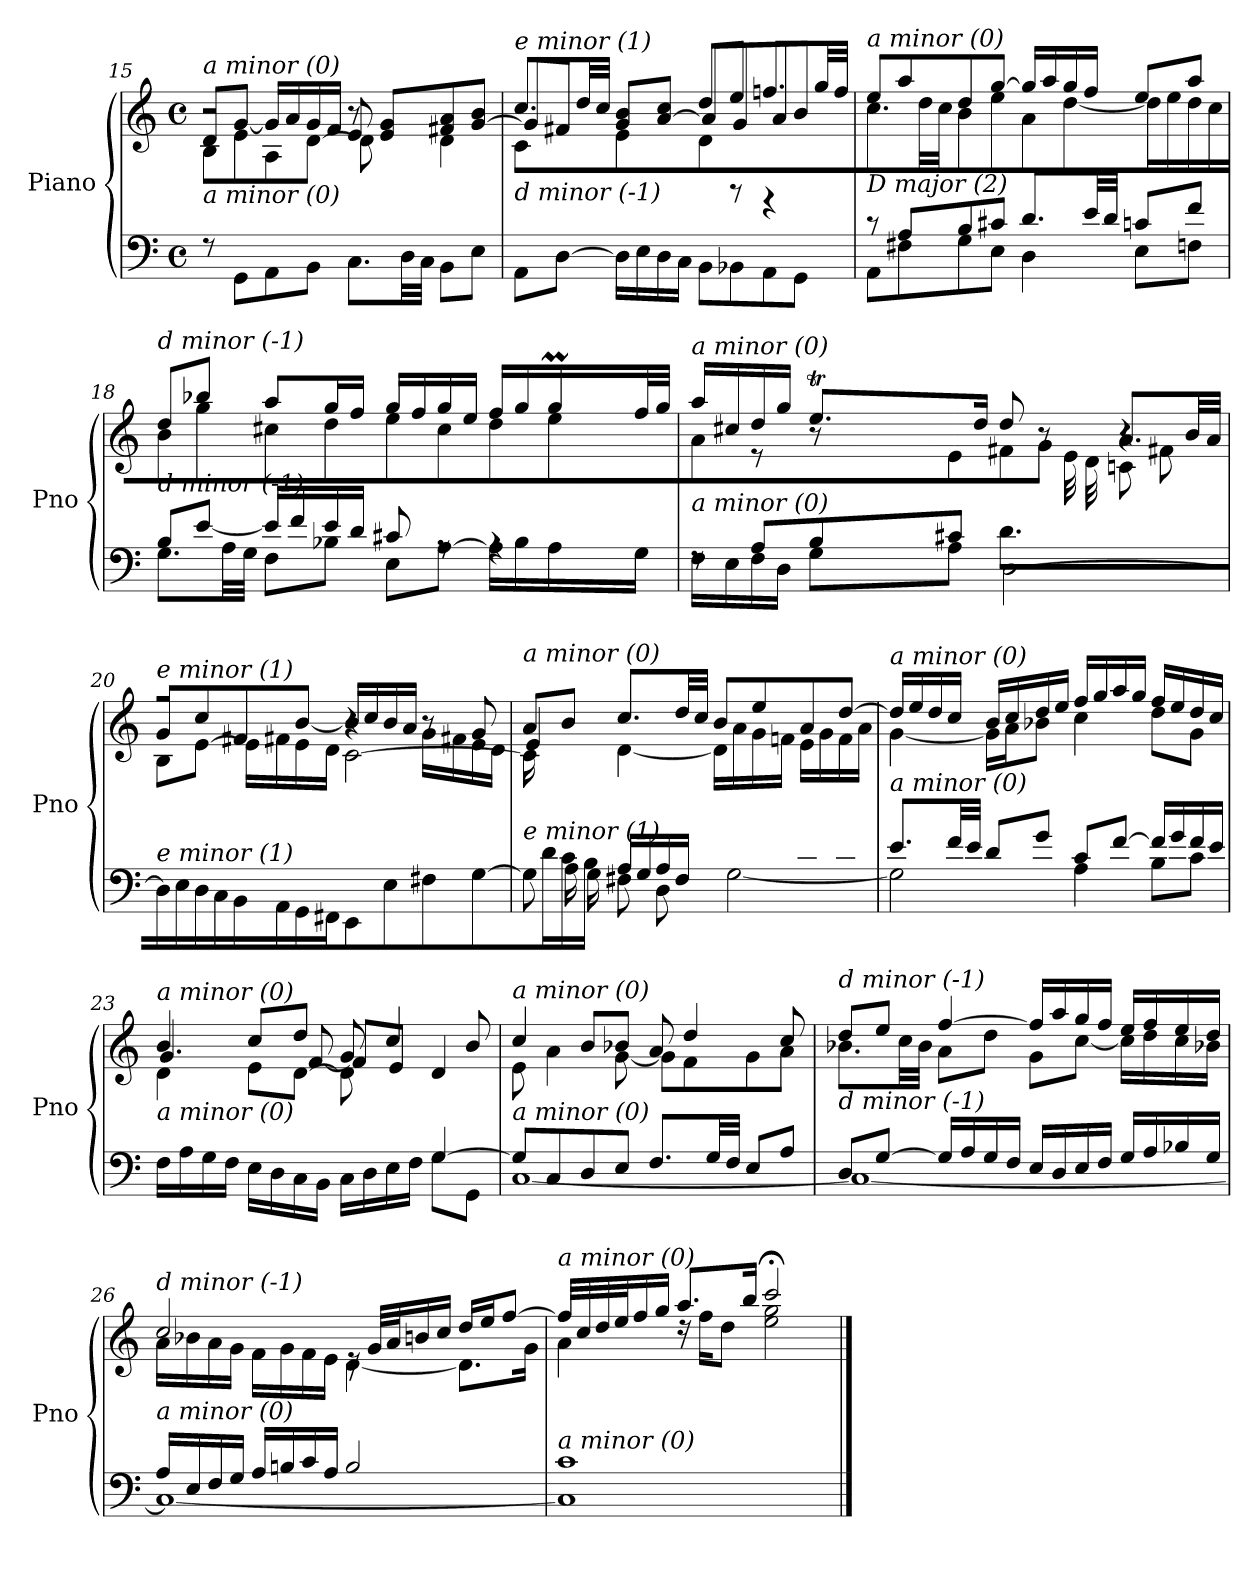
**kern	**kern
*part1	*part1
*staff2	*staff1
*I"Piano	*
*I'Pno	*
*clefF4	*clefG2
*k[]	*k[]
*M4/4	*M4/4
*met(c)	*met(c)
=15	=15
*^	*^
*	*^	*	*^
!	!	!	!LO:TX:i:t=a minor (0)	!	!
!LO:TX:i:t=a minor (0)	!	!	!	!	!
2ryy	2ryy	8rF	2r	8d/L	8B\L
.	.	8GG\L	.	[8g/J	8e\
.	.	8AA\	.	16g/LL]	8A\
.	.	.	.	16a/	.
.	.	8BB\J	.	16g/	[8d\J
.	.	.	.	16f/JJ	.
8ryy	8ryy	8.C\L	8r	8e/	8d\L]
4.ryy	8G/J	.	8e/ 8g/L	4.ryy	8ryy
.	.	32D\LL	.	.	.
.	.	32C\JJJ	.	.	.
.	4ryy	8BB\L	8f#X/ 8a/	.	4d\
.	.	8E\J	[8g/ 8b/J	.	.
!!LO:PB:g=z	!!	!!
=16	=16	=16	=16	=16	=16
!	!	!	!LO:TX:i:t=e minor (1)	!	!
!LO:TX:i:t=d minor (-1)	!	!	!	!	!
4ryy	8ryy	8AA\L	8.cc/L	8g/L]	8c\L
.	8A/J	[8D\J	.	8f#X/J	8ryy
.	.	.	32dd/LL	.	.
.	.	.	32cc/JJJ	.	.
4ryy	4.ryy	16D\LL]	8g/ 8b/L	4ryy	4e\
.	.	16E\	.	.	.
.	.	16D\	[8a/ 8cc/J	.	.
.	.	16C\JJ	.	.	.
2ryy	.	8BB\L	8dd/L	8a/L]	8d\
.	8rb	8BB-X\	8ee/J	8g/	4.ryy
.	4rg	8AA\	8.ffn/L	8a/	.
.	.	8GG\J	.	8b/J	.
.	.	.	32gg/LL	.	.
.	.	.	32ff/JJJ	.	.
*	*v	*v	*	*	*
*	*	*	*v	*v
=17	=17	=17	=17
!	!	!LO:TX:i:t=a minor (0)	!
!LO:TX:i:t=D major (2)	!	!	!
8r	8AA\L	8ee/L	8.cc\L
8A/L	8F#X\	8aa/	.
.	.	.	32dd\LL
.	.	.	32cc\JJJ
8B/	8G\	8dd/	8b\L
8c#X/J	8E\J	[8gg/J	8ee\J
8.d/L	4D\	16gg/LL]	8a\L
.	.	16aa/	.
.	.	16gg/	[8dd\J
32e/LL	.	16ff/JJ	.
32d/JJJ	.	.	.
8cn/L	8E\L	8ee/L	16dd\LL]
.	.	.	16ee\
8f/J	8Fn\J	8aa/J	16dd\
.	.	.	16cc\JJ
=18	=18	=18	=18
*	*^	*	*^
!	!	!	!LO:TX:i:t=d minor (-1)	!	!
!LO:TX:i:t=d minor (-1)	!	!	!	!	!
2..ryy	8B/L	8.G\L	8dd/L	8b\L	2..ryy
.	[8e/J	.	8bb-X/J	8gg\	.
.	.	32A\LL	.	.	.
.	.	32G\JJJ	.	.	.
.	16e/LL]	8F\L	8aa/L	8cc#X\	.
.	16f/	.	.	.	.
.	16e/	8B-X\J	16gg/L	8dd\J	.
.	16d/JJ	.	16ff/JJ	.	.
.	8c#X/	8E\L	16gg/LL	8ee\L	.
.	.	.	16ff/	.	.
.	8rA	[8A\J	16gg/	8cc#\	.
.	.	.	16ee/JJ	.	.
.	4rA	16A\LL]	16ff/LL	8dd\	.
.	.	16B-\	16gg/	.	.
16ryy	.	16A\	16ggM/	8ee\J	64aa!yy
.	.	.	.	.	64gg!yy
.	.	.	.	.	64aa!yy
.	.	.	.	.	64gg!yy
16ryy	.	16G\JJ	32ff/L	.	16ryy
.	.	.	32gg/JJJ	.	.
!!LO:LB:g=z
=19	=19	=19	=19	=19	=19
*	*	*	*	*	*^
!	!	!	!LO:TX:i:t=a minor (0)	!	!	!
!LO:TX:i:t=a minor (0)	!	!	!	!	!	!
4ryy	8rF	16F\LL	16aa/LL	8a\	4ryy	2ryy
.	.	16E\	16cc#X/	.	.	.
.	8A/L	16F\	16dd/	8r	.	.
.	.	16D\JJ	16gg/JJ	.	.	.
8.ryy	8B/	8G\L	8.eet/L	8r	64ff!yy	.
.	.	.	.	.	64ee!yy	.
.	.	.	.	.	64ff!yy	.
.	.	.	.	.	64ee!yy	.
.	.	.	.	.	64ff!yy	.
.	.	.	.	.	16..ee!yy	.
.	8c#X/J	8A\J	.	8e\	.	.
2ryy	.	.	16dd/Jk	.	2ryy	.
.	8.d/L	[2D\	8dd/	8f#X\L	.	8.ryy
.	.	.	8r	8g\J	.	.
.	4ryy	.	.	.	.	32e\LL
.	.	.	.	.	.	32d\JJJ
.	.	.	4r	8.a/L	.	8cn\L
.	.	.	.	.	.	8f#X\J
16ryy	16ryy	.	.	32b/LL	16ryy	.
.	.	.	.	32a/JJJ	.	.
*v	*v	*v	*	*	*	*
*	*	*	*v	*v
=20	=20	=20	=20
!	!LO:TX:i:t=e minor (1)	!	!
!LO:TX:i:t=e minor (1)	!	!	!
16D\LL]	2rff	8g/L	8B\L
16E\	.	.	.
16D\	.	8cc/	[8e\J
16C\JJ	.	.	.
16BB\LL	.	8f#X/	16e\LL]
16AA\	.	.	16f#X\
16GG\	.	[8b/J	16e\
16FF#X\JJ	.	.	16d\JJ
8EE\L	4r	16b/LL]	[2c\
.	.	16cc/	.
8E\	.	16b/	.
.	.	16a/JJ	.
8F#X\	8r	16g\LL	.
.	.	16f#X\	.
[8G\J	8g/	16e\	.
.	.	16d\JJ	.
=21	=21	=21	=21
*^	*	*	*
!	!	!LO:TX:i:t=a minor (0)	!	!
!LO:TX:i:t=e minor (1)	!	!	!	!
16ryy	8G\L]	8a/L	4e/	16c\LL]
16d/	.	.	.	2...ryy
16c/	16A\L	8b/J	.	.
16B/JJ	16G\JJ	.	.	.
16A/LL	8F#X\L	8.cc/L	[4d\	.
16G/	.	.	.	.
16A/	8D\J	.	.	.
16F#/JJ	.	32dd/LL	.	.
.	.	32cc/JJJ	.	.
8G/Lyy	[2G\	8b/L	16d\LL]	.
.	.	.	16a\	.
8B/	.	8ee/	16g\	.
.	.	.	16fn\JJ	.
8c/	.	8a/	16e\LL	.
.	.	.	16g\	.
8d/J	.	[8dd/J	16f\	.
.	.	.	16a\JJ	.
*	*	*	*v	*v
!!LO:LB:g=z
=22	=22	=22	=22
!	!	!LO:TX:i:t=a minor (0)	!
!LO:TX:i:t=a minor (0)	!	!	!
8.e/L	2G\]	16dd/LL]	[4g\
.	.	16ee/	.
.	.	16dd/	.
32f/LL	.	16cc/JJ	.
32e/JJJ	.	.	.
8d/L	.	16b/LL	16g\LL]
.	.	16cc/	16a\J
8g/J	.	16dd/	8b-X\J
.	.	16ee/JJ	.
8c/L	4A\	16ff/LL	4cc\
.	.	16gg/	.
[8f/J	.	16aa/	.
.	.	16gg/JJ	.
16f/LL]	8B\L	16ff/LL	8dd\L
16g/	.	16ee/	.
16f/	8c\J	16dd/	8g\J
16e/JJ	.	16cc/JJ	.
=23	=23	=23	=23
*	*	*	*^
!	!	!LO:TX:i:t=a minor (0)	!	!
!LO:TX:i:t=a minor (0)	!	!	!	!
2ryy	16F\LL	4b/	4.g/	4d\
.	16A\	.	.	.
.	16G\	.	.	.
.	16F\JJ	.	.	.
.	16E\LL	8cc/L	.	8e\L
.	16D\	.	.	.
.	16C\	8dd/J	[8f/	[8d\J
.	16BB\JJ	.	.	.
8ryy	16C\LL	8g/	8f/L]	8d\L]
.	16D\	.	.	.
8G/J	16E\	4cc/	8e/J	4.ryy
.	16F\JJ	.	.	.
[4G/	8G\L	.	4d/	.
.	8GG\J	8b/	.	.
*	*	*	*v	*v
=24	=24	=24	=24
!	!	!LO:TX:i:t=a minor (0)	!
!LO:TX:i:t=a minor (0)	!	!	!
8G/L]	[1C	4cc/	8e\
8C/	.	.	4a\
8D/	.	8b/L	.
8E/J	.	8b-X/J	[8g\
8.F/L	.	8a/	8g\L]
.	.	4dd/	8f\
32G/LL	.	.	.
32F/JJJ	.	.	.
8E/L	.	.	8g\
8A/J	.	8cc/	8a\J
!!LO:LB:g=z	!!
=25	=25	=25	=25
!	!	!LO:TX:i:t=d minor (-1)	!
!LO:TX:i:t=d minor (-1)	!	!	!
8D/L	1C_	8dd/L	8.b-X\L
[8G/J	.	8ee/J	.
.	.	.	32cc\LL
.	.	.	32b-\JJJ
16G/LL]	.	[4ff/	8a\L
16A/	.	.	.
16G/	.	.	8dd\J
16F/JJ	.	.	.
16E/LL	.	16ff/LL]	8g\L
16D/	.	16aa/	.
16E/	.	16gg/	[8cc\J
16F/JJ	.	16ff/JJ	.
16G/LL	.	16ee/LL	16cc\LL]
16A/	.	16ff/	16dd\
16B-X/	.	16ee/	16cc\
16G/JJ	.	16dd/JJ	16b-X\JJ
=26	=26	=26	=26
!	!	!LO:TX:i:t=d minor (-1)	!
!LO:TX:i:t=a minor (0)	!	!	!
16A/LL	1C_	2cc/	16a\LL
16E/	.	.	16b-X\
16F/	.	.	16a\
16G/JJ	.	.	16g\JJ
16A/LL	.	.	16f\LL
16Bn/	.	.	16g\
16c/	.	.	16f\
16A/JJ	.	.	16e\JJ
2B/	.	16re	[4d\
.	.	32g/LLL	.
.	.	32a/J	.
.	.	16bn/	.
.	.	16cc/JJ	.
.	.	16dd/LL	8.d\L]
.	.	16ee/J	.
.	.	[8ff/J	.
.	.	.	16g\Jk
=27	=27	=27	=27
!	!	!LO:TX:i:t=a minor (0)	!
!LO:TX:i:t=a minor (0)	!	!	!
1c	1C]	32ff/LLL]	4a\
.	.	32cc/	.
.	.	32dd/	.
.	.	32ee/J	.
.	.	16ff/	.
.	.	16gg/JJ	.
.	.	8.aa/L	16rdd
.	.	.	16ff\KL
.	.	.	8dd\J
.	.	16bb/Jk	.
.	.	2ccc;</	2ee\ 2gg\
*v	*v	*	*
*	*v	*v
==	==
*-	*-
